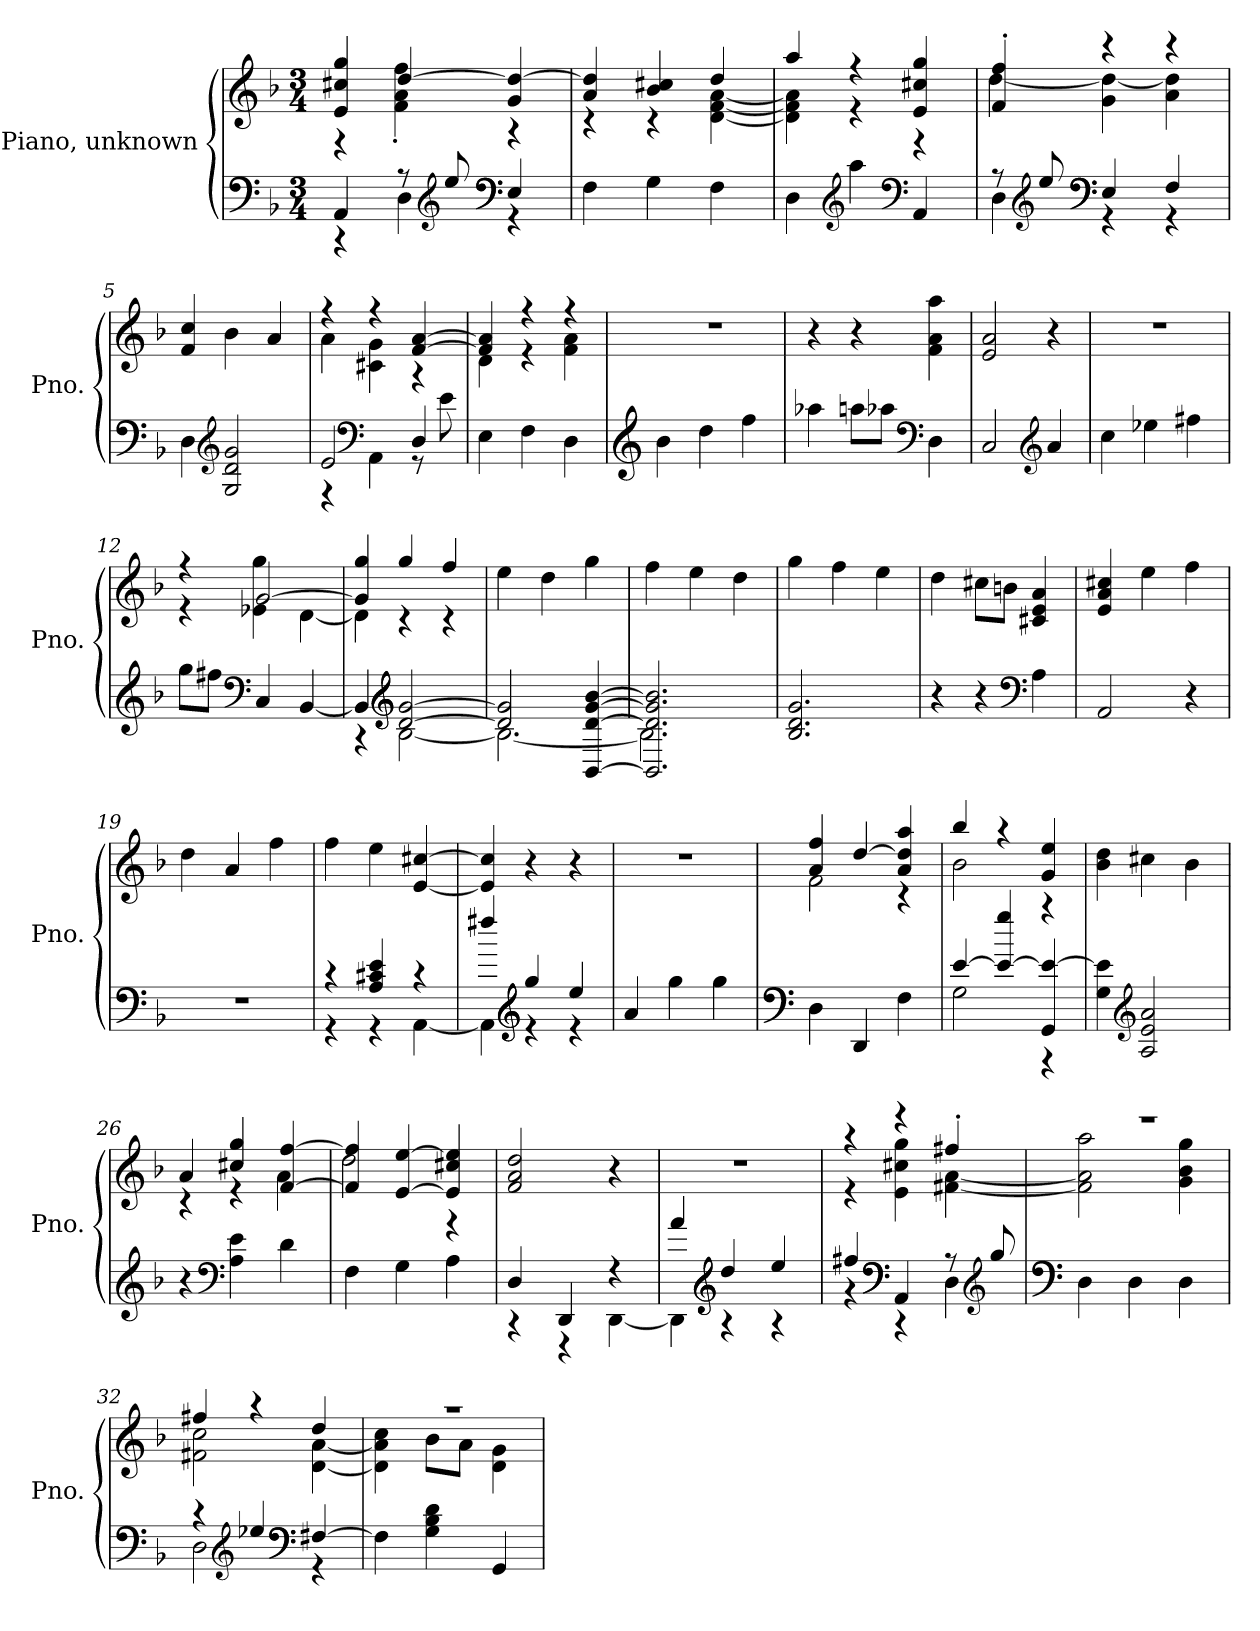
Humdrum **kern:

**kern	**kern
*part1	*part1
*staff2	*staff1
*I"Piano, unknown	*
*I'Pno.	*
*clefF4	*clefG2
*k[b-]	*k[b-]
*M3/4	*M3/4
*MM168	*MM168
=1	=1
*^	*^
4AA/	4r	4e/ 4cc#X/ 4gg/	4r
8r	4D\	[4dd/	4f\' 4a\' 4ff\'
*clefG2	*	*	*
8ee/	.	.	.
*clefF4	*	*	*
4E/	4r	4g/ 4dd/_	4r
*v	*v	*	*
=2	=2	=2
4F\	4a/ 4dd/]	4r
4G\	4b-/ 4cc#X/	4r
4F\	4dd/	[4d\ [4f\ [4a\
=3	=3	=3
4D\	4aa/	4d\] 4f\] 4a\]
*clefG2	*	*
4aa\	4r	4r
*clefF4	*	*
4AA/	4e/ 4cc#X/ 4gg/	4r
=4	=4	=4
*^	*	*
8r	4D\	4f/' 4ff/'	[4dd\
*clefG2	*	*	*
8ee/	.	.	.
*clefF4	*	*	*
4E/	4r	4r	4g\ 4dd\_
4F/	4r	4r	4a\ 4dd\]
*v	*v	*	*
*	*v	*v
=5	=5
4D\	4f/ 4cc/
*clefG2	*
2G/ 2d/ 2g/	4b-\
.	4a/
!!LO:LB:g=z
=6	=6
*^	*^
2e/	4r	4r	4a\
*clefF4	*	*	*
.	4AA\	4r	4c#X\ 4g\
4D/	8r	[4f/ [4a/	4r
.	8e\	.	.
*v	*v	*	*
=7	=7	=7
4E\	4f/] 4a/]	4d\
4F\	4r	4r
4D\	4r	4f\ 4a\
*	*v	*v
=8	=8
*clefG2	*
4b-\	2.r
4dd\	.
4ff\	.
=9	=9
4aa-X\	4r
8aan\L	4r
8aa-X\J	.
*clefF4	*
4D\	4f\ 4a\ 4aa\
=10	=10
2C/	2e/ 2a/
*clefG2	*
4a/	4r
=11	=11
4cc\	2.r
4ee-X\	.
4ff#X\	.
=12	=12
*	*^
8gg\L	4r	4r
8ff#X\J	.	.
*clefF4	*	*
4C/	[2g/	4e-X\ 4gg\
[4BB-/	.	[4d\
!!LO:LB:g=z	!!
=13	=13	=13
*^	*	*
4BB-/]	4r	4g/] 4gg/	4d\]
*clefG2	*	*	*
[2d/ [2g/	[2B-\	4gg/	4r
.	.	4ff/	4r
*	*	*v	*v
=14	=14	=14
2d/] 2g/]	2.B-\_	4ee\
.	.	4dd\
[4BB-/ [4d/ [4g/ [4b-/	.	4gg\
=15	=15	=15
2.BB-/] 2.d/] 2.g/] 2.b-/]	2.B-\]	4ff\
.	.	4ee\
.	.	4dd\
*v	*v	*
=16	=16
2.B-/ 2.d/ 2.g/	4gg\
.	4ff\
.	4ee\
=17	=17
4r	4dd\
4r	8cc#X\L
.	8bn\J
*clefF4	*
4A\	4c#X/ 4e/ 4a/
=18	=18
2AA/	4e/ 4a/ 4cc#X/
.	4ee\
4r	4ff\
=19	=19
2.r	4dd\
.	4a/
.	4ff\
=20	=20
*^	*
4r	4r	4ff\
4A/ 4c#X/ 4e/	4r	4ee\
4r	[4AA\	[4e/ [4cc#X/
!!LO:LB:g=z
=21	=21	=21
4ff#X/	4AA\]	4e/] 4cc#/]
*clefG2	*	*
4gg/	4r	4r
4ee/	4r	4r
*v	*v	*
=22	=22
4a/	2.r
4gg\	.
4gg\	.
=23	=23
*clefF4	*
*	*^
4D\	4a/ 4ff/	2f\
4DD/	[4dd/	.
4F\	4a/ 4dd/] 4aa/	4r
=24	=24	=24
*^	*	*
[4e/	2G\	4bb-/	2b-\
4e/_ 4gg/	.	4r	.
4GG/ 4e/_	4r	4g/ 4ee/	4r
*v	*v	*	*
*	*v	*v
=25	=25
4G\ 4e\]	4b-\ 4dd\
*clefG2	*
2A/ 2e/ 2a/	4cc#X\
.	4b-\
=26	=26
*	*^
4r	4a/	4r
*clefF4	*	*
4A\ 4e\	4cc#X/ 4gg/	4r
4d\	[4f/ [4ff/	4a\
=27	=27	=27
4F\	4f/] 4ff/]	2dd\
4G\	[4e/ [4ee/	.
4A\	4e/] 4cc#X/ 4ee/]	4r
*	*v	*v
=28	=28
*^	*
4D/	4r	2f/ 2a/ 2dd/
4DD/	4r	.
4r	[4DD\	4r
!!LO:LB:g=z
=29	=29	=29
4a/	4DD\]	2.r
*clefG2	*	*
4dd/	4r	.
4ee/	4r	.
=30	=30	=30
*	*	*^
4ff#X/	4r	4r	4r
*clefF4	*	*	*
4AA/	4r	4r	4e\ 4cc#X\ 4gg\
8r	4D\	4ff#X'/	[4f#X\ [4a\
*clefG2	*	*	*
8gg/	.	.	.
*v	*v	*	*
=31	=31	=31
*clefF4	*	*
4D\	2.r	2f#\] 2a\] 2aa\
4D\	.	.
4D\	.	4g\ 4b-\ 4gg\
=32	=32	=32
*^	*	*
4r	2D\	4ff#X/	2f#X\ 2cc\
*clefG2	*	*	*
4ee-X/	.	4r	.
*clefF4	*	*	*
[4F#X/	4r	4dd/	[4d\ [4a\
*v	*v	*	*
=33	=33	=33
4F#\]	2.r	4d\] 4a\] 4cc\
4G\ 4B-\ 4d\	.	8b-\L
.	.	8a\J
4GG/	.	4d\ 4g\
*	*v	*v
=	=
*-	*-
